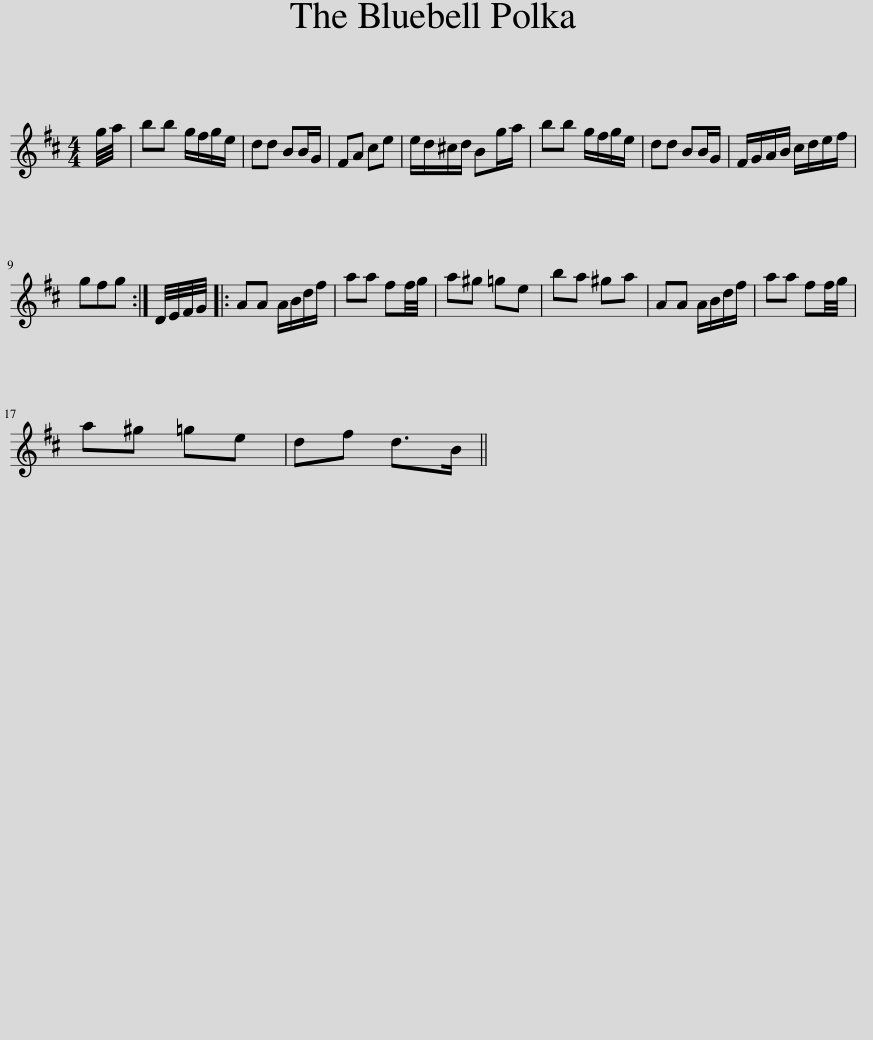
X:1
L:1/8
M:4/4
I:linebreak $
K:D
V:1 treble
V:1
 g/4a/4 | bb g/f/g/e/ | dd BB/G/ | FA ce | e/d/^c/d/ Bg/a/ | %5
 bb g/f/g/e/ | dd BB/G/ | F/G/A/B/ c/d/e/f/ |$ gfg :| D/4E/4F/4G/4 |: %10
 AA A/B/d/f/ | aa ff/4g/4 | a^g =ge | ba ^ga | AA A/B/d/f/ | %15
 aa ff/4g/4 |$ a^g =ge | df d>B || %18
